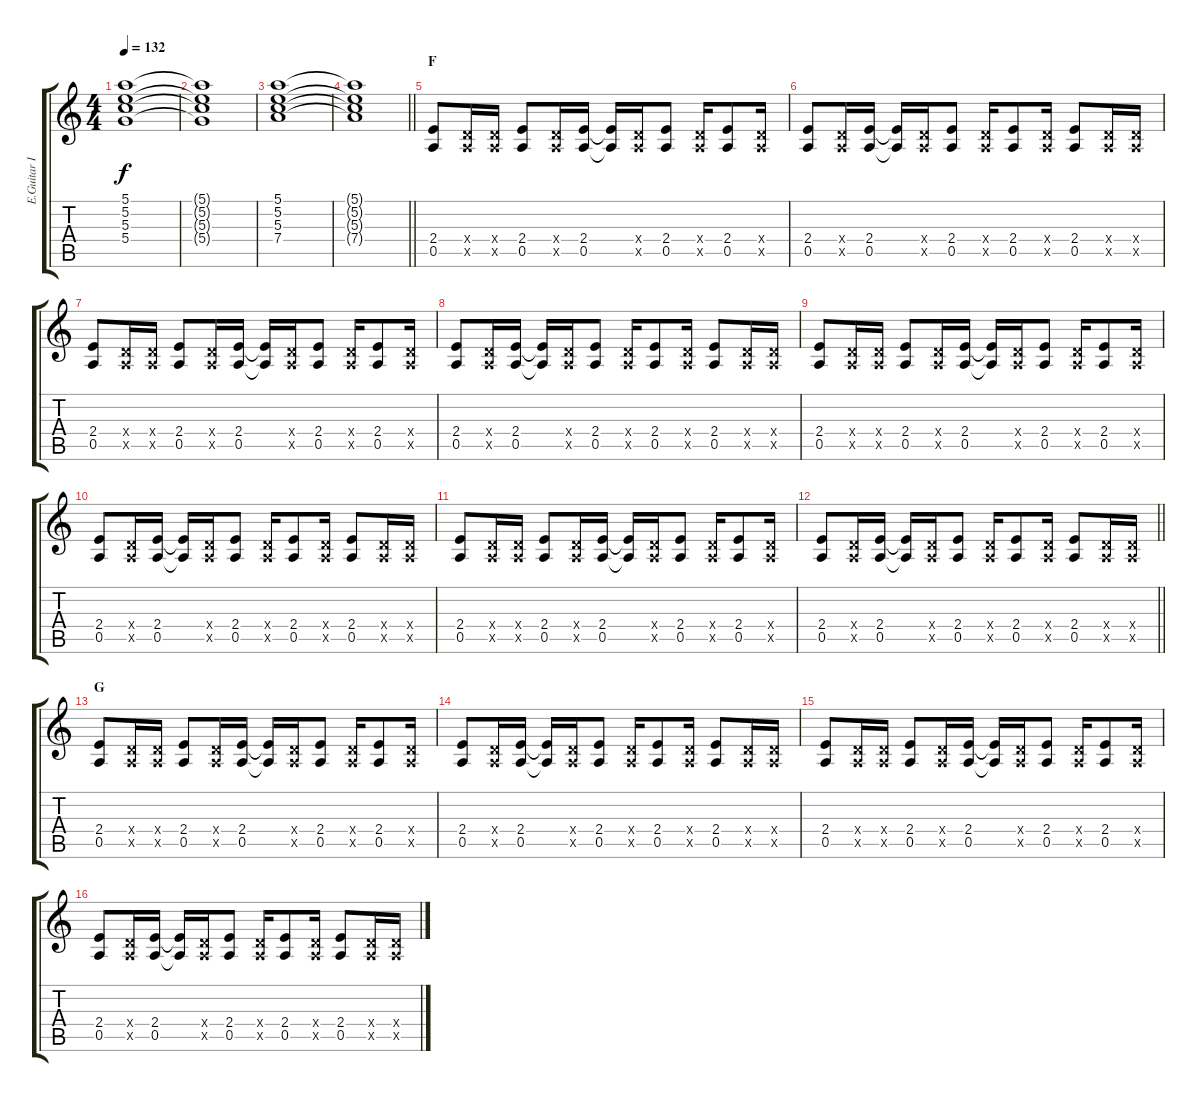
\track ("E.Guitar II" "E.Guitar I") {instrument distortionguitar}
\staff {score tabs}
\tuning (E4 B3 G3 D3 A2 E2) {hide}
\ts (4 4)
\tempo 132
\clef g2
\ks c
(5.1 5.2 5.3 5.4).1{dy f} |
(5.1{t} 5.2{t} 5.3{t} 5.4{t}).1 |
(5.1 5.2 5.3 7.4).1 |
\barLineRight lightlight
(5.1{t} 5.2{t} 5.3{t} 7.4{t}).1 |
\section ("" "F")
(2.4 0.5).8 (0.4{x} 0.5{x}).16 (0.4{x} 0.5{x}).16 (2.4 0.5).8 (0.4{x} 0.5{x}).16 (2.4 0.5).16 (2.4{t} 0.5{t}).16 (0.4{x} 0.5{x}).16 (2.4 0.5).8 (0.4{x} 0.5{x}).16 (2.4 0.5).8 (0.4{x} 0.5{x}).16 |
(2.4 0.5).8 (0.4{x} 0.5{x}).16 (2.4 0.5).16 (2.4{t} 0.5{t}).16 (0.4{x} 0.5{x}).16 (2.4 0.5).8 (0.4{x} 0.5{x}).16 (2.4 0.5).8 (0.4{x} 0.5{x}).16 (2.4 0.5).8 (0.4{x} 0.5{x}).16 (0.4{x} 0.5{x}).16 |
(2.4 0.5).8 (0.4{x} 0.5{x}).16 (0.4{x} 0.5{x}).16 (2.4 0.5).8 (0.4{x} 0.5{x}).16 (2.4 0.5).16 (2.4{t} 0.5{t}).16 (0.4{x} 0.5{x}).16 (2.4 0.5).8 (0.4{x} 0.5{x}).16 (2.4 0.5).8 (0.4{x} 0.5{x}).16 |
(2.4 0.5).8 (0.4{x} 0.5{x}).16 (2.4 0.5).16 (2.4{t} 0.5{t}).16 (0.4{x} 0.5{x}).16 (2.4 0.5).8 (0.4{x} 0.5{x}).16 (2.4 0.5).8 (0.4{x} 0.5{x}).16 (2.4 0.5).8 (0.4{x} 0.5{x}).16 (0.4{x} 0.5{x}).16 |
(2.4 0.5).8 (0.4{x} 0.5{x}).16 (0.4{x} 0.5{x}).16 (2.4 0.5).8 (0.4{x} 0.5{x}).16 (2.4 0.5).16 (2.4{t} 0.5{t}).16 (0.4{x} 0.5{x}).16 (2.4 0.5).8 (0.4{x} 0.5{x}).16 (2.4 0.5).8 (0.4{x} 0.5{x}).16 |
(2.4 0.5).8 (0.4{x} 0.5{x}).16 (2.4 0.5).16 (2.4{t} 0.5{t}).16 (0.4{x} 0.5{x}).16 (2.4 0.5).8 (0.4{x} 0.5{x}).16 (2.4 0.5).8 (0.4{x} 0.5{x}).16 (2.4 0.5).8 (0.4{x} 0.5{x}).16 (0.4{x} 0.5{x}).16 |
(2.4 0.5).8 (0.4{x} 0.5{x}).16 (0.4{x} 0.5{x}).16 (2.4 0.5).8 (0.4{x} 0.5{x}).16 (2.4 0.5).16 (2.4{t} 0.5{t}).16 (0.4{x} 0.5{x}).16 (2.4 0.5).8 (0.4{x} 0.5{x}).16 (2.4 0.5).8 (0.4{x} 0.5{x}).16 |
\barLineRight lightlight
(2.4 0.5).8 (0.4{x} 0.5{x}).16 (2.4 0.5).16 (2.4{t} 0.5{t}).16 (0.4{x} 0.5{x}).16 (2.4 0.5).8 (0.4{x} 0.5{x}).16 (2.4 0.5).8 (0.4{x} 0.5{x}).16 (2.4 0.5).8 (0.4{x} 0.5{x}).16 (0.4{x} 0.5{x}).16 |
\section ("" "G")
(2.4 0.5).8 (0.4{x} 0.5{x}).16 (0.4{x} 0.5{x}).16 (2.4 0.5).8 (0.4{x} 0.5{x}).16 (2.4 0.5).16 (2.4{t} 0.5{t}).16 (0.4{x} 0.5{x}).16 (2.4 0.5).8 (0.4{x} 0.5{x}).16 (2.4 0.5).8 (0.4{x} 0.5{x}).16 |
(2.4 0.5).8 (0.4{x} 0.5{x}).16 (2.4 0.5).16 (2.4{t} 0.5{t}).16 (0.4{x} 0.5{x}).16 (2.4 0.5).8 (0.4{x} 0.5{x}).16 (2.4 0.5).8 (0.4{x} 0.5{x}).16 (2.4 0.5).8 (0.4{x} 0.5{x}).16 (0.4{x} 0.5{x}).16 |
(2.4 0.5).8 (0.4{x} 0.5{x}).16 (0.4{x} 0.5{x}).16 (2.4 0.5).8 (0.4{x} 0.5{x}).16 (2.4 0.5).16 (2.4{t} 0.5{t}).16 (0.4{x} 0.5{x}).16 (2.4 0.5).8 (0.4{x} 0.5{x}).16 (2.4 0.5).8 (0.4{x} 0.5{x}).16 |
(2.4 0.5).8 (0.4{x} 0.5{x}).16 (2.4 0.5).16 (2.4{t} 0.5{t}).16 (0.4{x} 0.5{x}).16 (2.4 0.5).8 (0.4{x} 0.5{x}).16 (2.4 0.5).8 (0.4{x} 0.5{x}).16 (2.4 0.5).8 (0.4{x} 0.5{x}).16 (0.4{x} 0.5{x}).16
